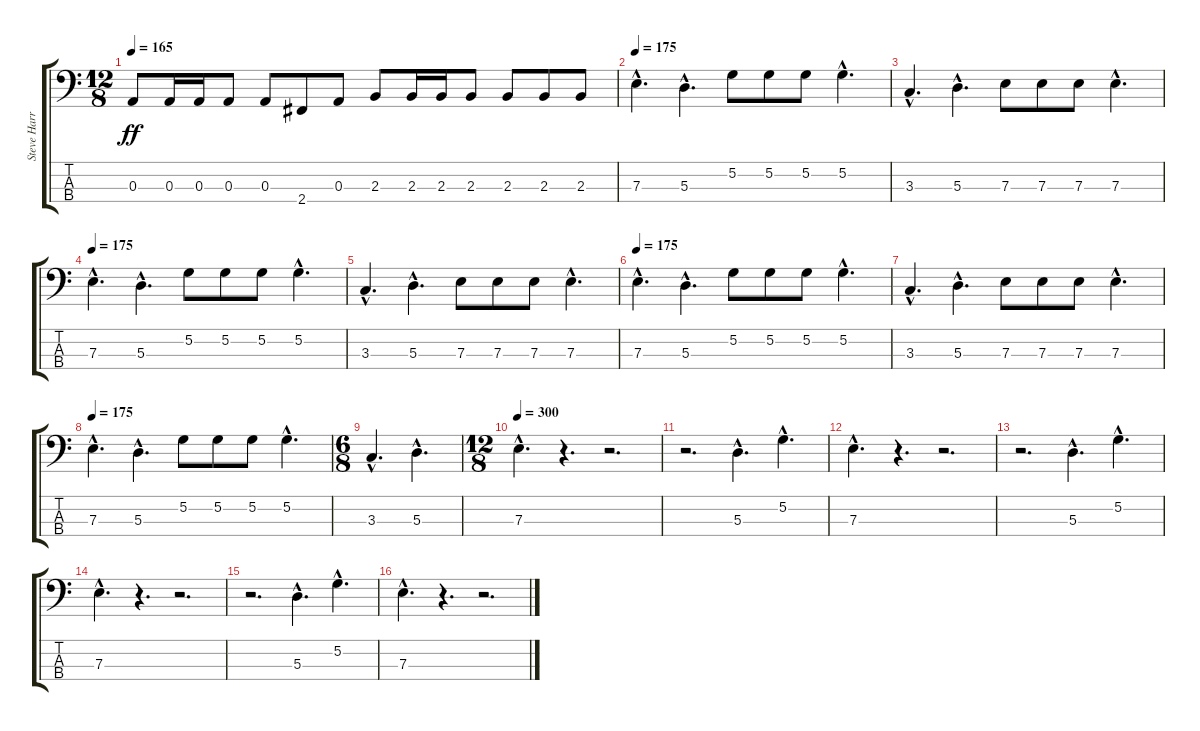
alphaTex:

\track ("Steve Harris" "Steve Harr") {instrument electricbassfinger}
\staff {score tabs}
\tuning (G2 D2 A1 E1) {hide}
\ts (12 8)
\tempo 165
\clef f4
\ks c
0.3.8{dy ff} 0.3.16 0.3.16 0.3.8 0.3.8 2.4.8 0.3.8 2.3.8 2.3.16 2.3.16 2.3.8 2.3.8 2.3.8 2.3.8 |
\tempo 175
7.3{hac}.4{d} 5.3{hac}.4{d} 5.2.8 5.2.8 5.2.8 5.2{hac}.4{d} |
3.3{hac}.4{d} 5.3{hac}.4{d} 7.3.8 7.3.8 7.3.8 7.3{hac}.4{d} |
\tempo 175
7.3{hac}.4{d} 5.3{hac}.4{d} 5.2.8 5.2.8 5.2.8 5.2{hac}.4{d} |
3.3{hac}.4{d} 5.3{hac}.4{d} 7.3.8 7.3.8 7.3.8 7.3{hac}.4{d} |
\tempo 175
7.3{hac}.4{d} 5.3{hac}.4{d} 5.2.8 5.2.8 5.2.8 5.2{hac}.4{d} |
3.3{hac}.4{d} 5.3{hac}.4{d} 7.3.8 7.3.8 7.3.8 7.3{hac}.4{d} |
\tempo 175
7.3{hac}.4{d} 5.3{hac}.4{d} 5.2.8 5.2.8 5.2.8 5.2{hac}.4{d} |
\ts (6 8)
3.3{hac}.4{d} 5.3{hac}.4{d} |
\ts (12 8)
\tempo 300
7.3{hac}.4{d} r.4{d} r.2{d} |
r.2{d} 5.3{hac}.4{d} 5.2{hac}.4{d} |
7.3{hac}.4{d} r.4{d} r.2{d} |
r.2{d} 5.3{hac}.4{d} 5.2{hac}.4{d} |
7.3{hac}.4{d} r.4{d} r.2{d} |
r.2{d} 5.3{hac}.4{d} 5.2{hac}.4{d} |
7.3{hac}.4{d} r.4{d} r.2{d}
